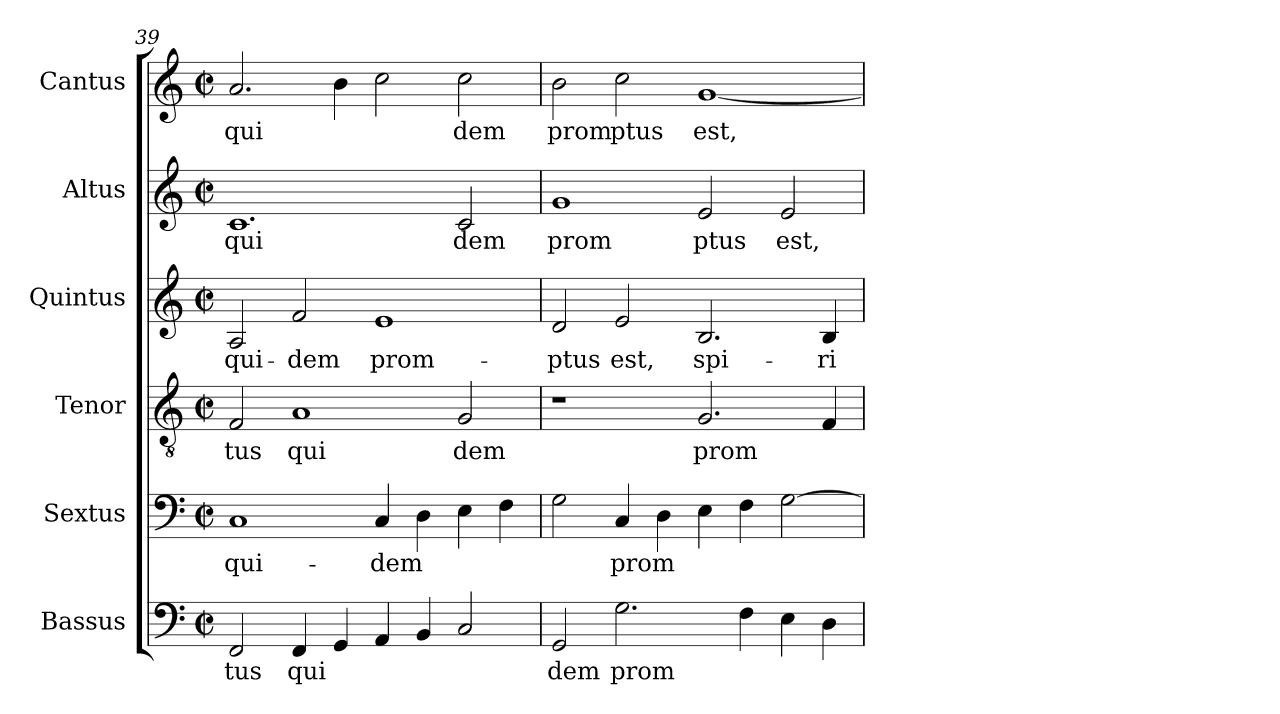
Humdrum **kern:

**kern	**text	**kern	**text	**kern	**text	**kern	**text	**kern	**text	**kern	**text
*part6	*part6	*part5	*part5	*part4	*part4	*part3	*part3	*part2	*part2	*part1	*part1
*staff6	*staff6	*staff5	*staff5	*staff4	*staff4	*staff3	*staff3	*staff2	*staff2	*staff1	*staff1
*I"Bassus	*	*I"Sextus	*	*I"Tenor	*	*I"Quintus	*	*I"Altus	*	*I"Cantus	*
!!LO:PB:g=z
*clefF4	*	*clefF4	*	*clefGv2	*	*clefG2	*	*clefG2	*	*clefG2	*
*k[]	*	*k[]	*	*k[]	*	*k[]	*	*k[]	*	*k[]	*
*C:	*	*C:	*	*C:	*	*C:	*	*C:	*	*C:	*
*M2/2	*	*M2/2	*	*M2/2	*	*M2/2	*	*M2/2	*	*M2/2	*
*met(c|)	*	*met(c|)	*	*met(c|)	*	*met(c|)	*	*met(c|)	*	*met(c|)	*
=39	=39	=39	=39	=39	=39	=39	=39	=39	=39	=39	=39
!	!LO:LY:b:cj	!	!LO:LY:b:cj	!	!LO:LY:b:cj	!	!LO:LY:b:cj	!	!LO:LY:b:cj	!	!LO:LY:b:cj
2FF/	tus	1C	qui-	2F/	-tus	2A/	qui-	1.c	qui	2.a/	qui
!	!LO:LY:b:cj	!	!	!	!LO:LY:b:cj	!	!LO:LY:b:cj	!	!	!	!
4FF/	qui	.	.	1A	qui	2f/	-dem	.	.	.	.
!	!LO:LY:b:cj	!	!	!	!	!	!	!	!	!	!LO:LY:b:cj
4GG/	.	.	.	.	.	.	.	.	.	4b\	.
!	!LO:LY:b:cj	!	!LO:LY:b:cj	!	!	!	!LO:LY:b:cj	!	!	!	!LO:LY:b:cj
4AA/	.	4C/	-dem	.	.	1e	prom-	.	.	2cc\	.
!	!LO:LY:b:cj	!	!LO:LY:b:cj	!	!	!	!	!	!	!	!
4BB/	.	4D\	.	.	.	.	.	.	.	.	.
!	!LO:LY:b:cj	!	!LO:LY:b:cj	!	!LO:LY:b:cj	!	!	!	!LO:LY:b:cj	!	!LO:LY:b:cj
2C/	.	4E\	.	2G/	dem	.	.	2c/	dem	2cc\	dem
!	!	!	!LO:LY:b:cj	!	!	!	!	!	!	!	!
.	.	4F\	.	.	.	.	.	.	.	.	.
=40	=40	=40	=40	=40	=40	=40	=40	=40	=40	=40	=40
!	!LO:LY:b:cj	!	!LO:LY:b:cj	!	!	!	!LO:LY:b:cj	!	!LO:LY:b:cj	!	!LO:LY:b:cj
2GG/	dem	2G\	.	1r	.	2d/	-ptus	1g	prom	2b\	prom
!	!LO:LY:b:cj	!	!LO:LY:b:cj	!	!	!	!LO:LY:b:cj	!	!	!	!LO:LY:b:cj
2.G\	prom	4C/	prom-	.	.	2e/	est,	.	.	2cc\	ptus
!	!	!	!LO:LY:b:cj	!	!	!	!	!	!	!	!
.	.	4D\	--	.	.	.	.	.	.	.	.
!	!	!	!LO:LY:b:cj	!	!LO:LY:b:cj	!	!LO:LY:b:cj	!	!LO:LY:b:cj	!	!LO:LY:b:cj
.	.	4E\	--	2.G/	prom	2.B/	spi-	2e/	ptus	[<1g	est,
!	!LO:LY:b:cj	!	!LO:LY:b:cj	!	!	!	!	!	!	!	!
4F\	.	4F\	--	.	.	.	.	.	.	.	.
!	!LO:LY:b:cj	!	!LO:LY:b:cj	!	!	!	!	!	!LO:LY:b:cj	!	!
4E\	.	[>2G\	--	.	.	.	.	2e/	est,	.	.
!	!LO:LY:b:cj	!	!	!	!LO:LY:b:cj	!	!LO:LY:b:cj	!	!	!	!
4D\	.	.	.	4F/	.	4B/	-ri-	.	.	.	.
=	=	=	=	=	=	=	=	=	=	=	=
*-	*-	*-	*-	*-	*-	*-	*-	*-	*-	*-	*-
